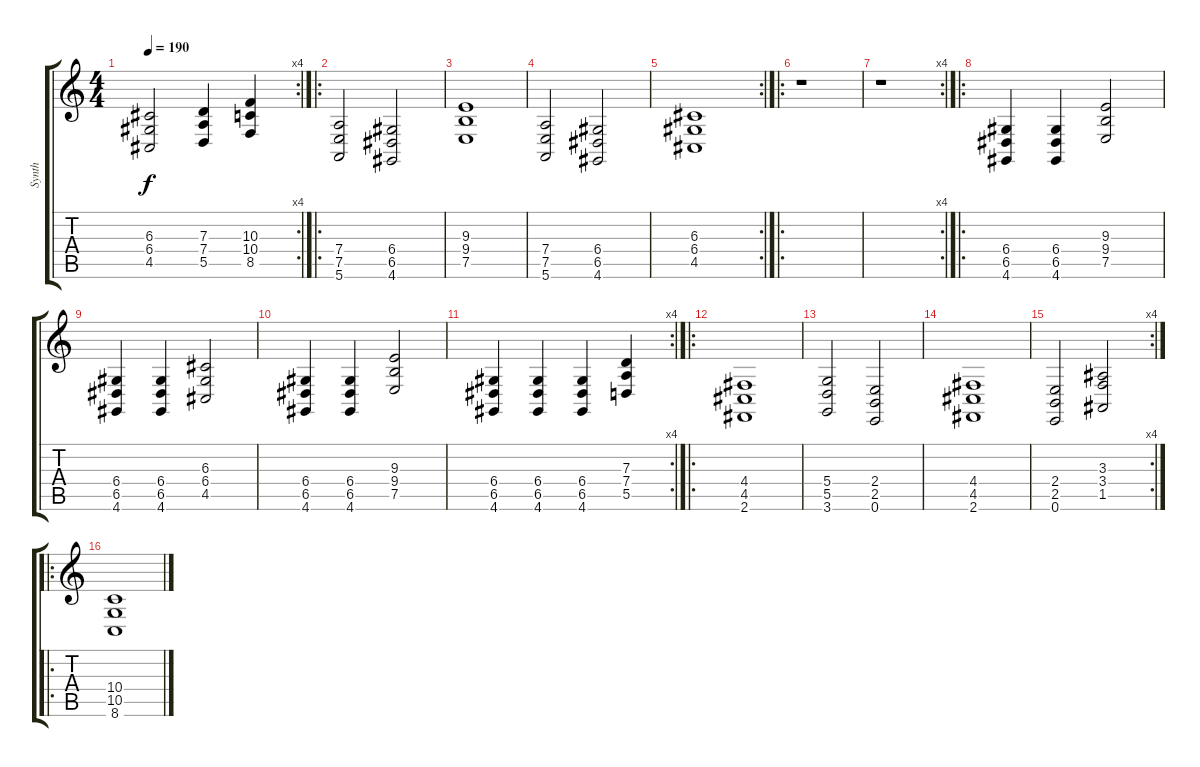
\track ("Synth" "Synth") {instrument churchorgan}
\staff {score tabs}
\tuning (E4 B3 G3 D3 A2 E2) {hide}
\rc 4
\ts (4 4)
\tempo 190
\clef g2
\ks c
(6.3 6.4 4.5).2{dy f} (7.3 7.4 5.5).4 (10.3 10.4 8.5).4 |
\ro
(7.4 7.5 5.6).2 (6.4 6.5 4.6).2 |
(9.3 9.4 7.5).1 |
(7.4 7.5 5.6).2 (6.4 6.5 4.6).2 |
\rc 2
(6.3 6.4 4.5).1 |
\ro
r.1 |
\rc 4
r.1 |
\ro
(6.4 6.5 4.6).4 (6.4 6.5 4.6).4 (9.3 9.4 7.5).2 |
(6.4 6.5 4.6).4 (6.4 6.5 4.6).4 (6.3 6.4 4.5).2 |
(6.4 6.5 4.6).4 (6.4 6.5 4.6).4 (9.3 9.4 7.5).2 |
\rc 4
(6.4 6.5 4.6).4 (6.4 6.5 4.6).4 (6.4 6.5 4.6).4 (7.3 7.4 5.5).4 |
\ro
(4.4 4.5 2.6).1 |
(5.4 5.5 3.6).2 (2.4 2.5 0.6).2 |
(4.4 4.5 2.6).1 |
\rc 4
(2.4 2.5 0.6).2 (3.3 3.4 1.5).2 |
\ro
(10.4 10.5 8.6).1
